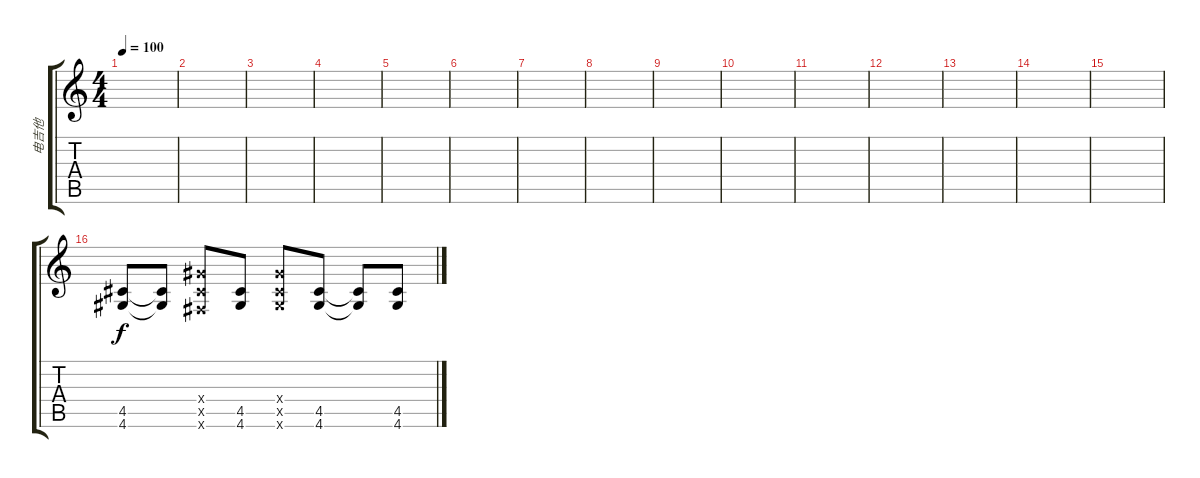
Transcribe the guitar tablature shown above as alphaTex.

\track ("电吉他" "电吉他") {instrument distortionguitar}
\staff {score tabs}
\tuning (E4 B3 G3 D3 A2 E2) {hide}
\ts (4 4)
\tempo 100
\clef g2
\ks c
|
|
|
|
|
|
|
|
|
|
|
|
|
|
|
(4.5 4.6).8{txt ""} (4.5{t} 4.6{t}).8 (6.4{x} 4.5{x} 2.6{x}).8 (4.5 4.6).8 (6.4{x} 4.5{x} 4.6{x}).8 (4.5 4.6).8 (4.5{t} 4.6{t}).8 (4.5 4.6).8
